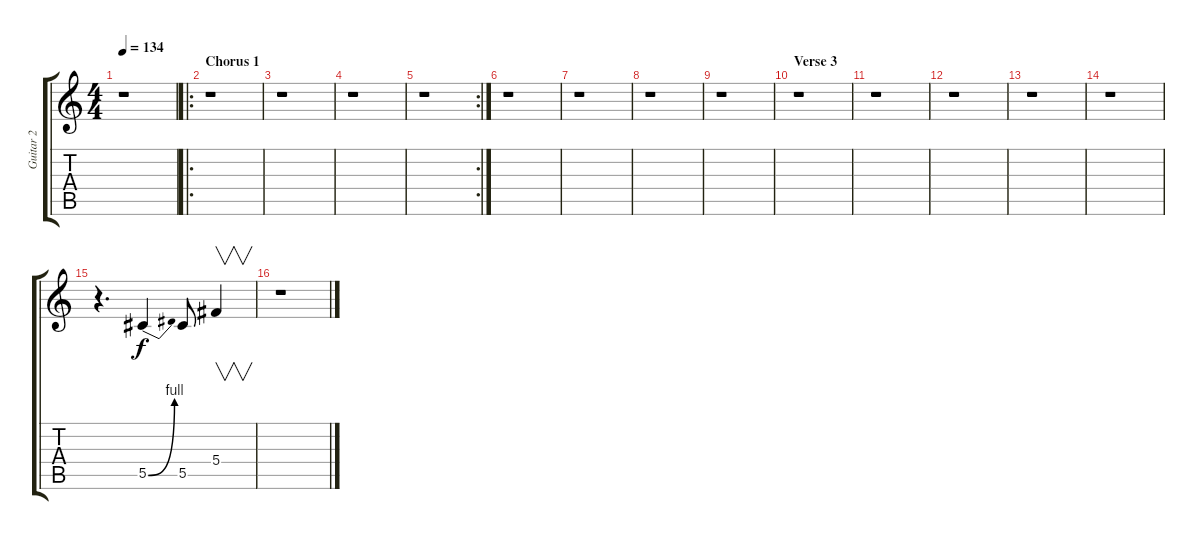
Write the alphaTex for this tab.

\track ("Guitar 2" "Guitar 2") {instrument distortionguitar}
\staff {score tabs}
\tuning (Eb4 Bb3 Gb3 Db3 Ab2 Eb2) {hide}
\ts (4 4)
\tempo 134
\clef g2
\ks c
r.1{dy f} |
\ro
\section ("" "Chorus 1")
r.1 |
r.1 |
r.1 |
\rc 2
r.1 |
r.1 |
r.1 |
r.1 |
r.1 |
\section ("" "Verse 3")
r.1 |
r.1 |
r.1 |
r.1 |
r.1 |
r.4{d} 5.5{be (bend 0 0 60 4)}.4 5.5.8 5.4.4{v} |
r.1
